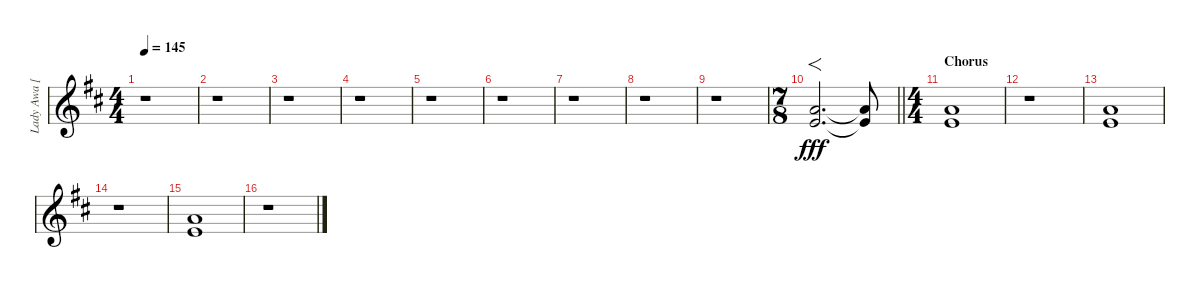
\track ("Lady Awa [Keys]" "Lady Awa [") {instrument lead1square}
\staff {score}
\tuning (D4 A3 F3 C3 G2 D2) {hide}
\ts (4 4)
\tempo 145
\clef g2
\ks d
r.1{dy fff} |
r.1 |
r.1 |
r.1 |
r.1 |
r.1 |
r.1 |
r.1 |
r.1 |
\ts (7 8)
\barLineRight lightlight
(7.1 7.2).2{f d} (7.1{t} 7.2{t}).8 |
\ts (4 4)
\section ("" "Chorus")
(7.1 7.2).1 |
r.1 |
(7.1 7.2).1 |
r.1 |
(7.1 7.2).1 |
r.1
